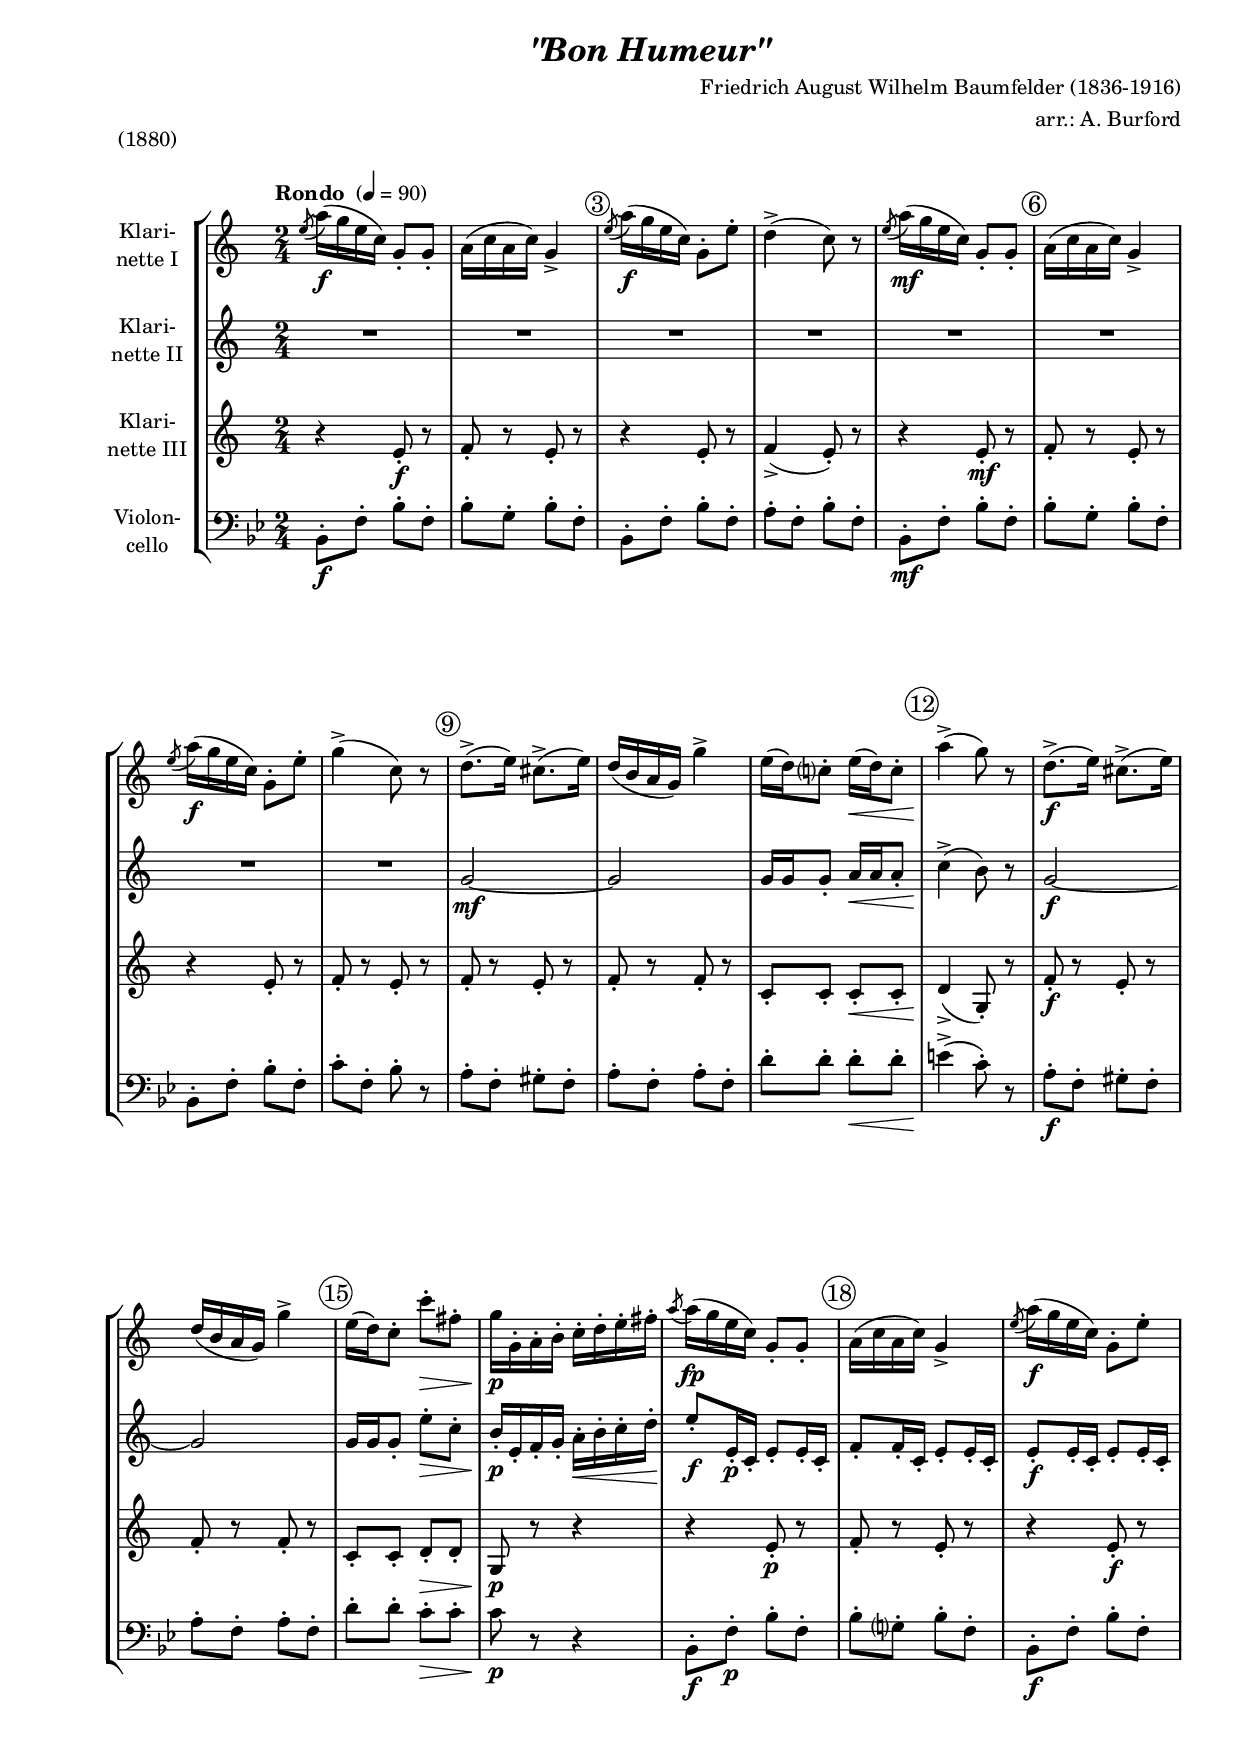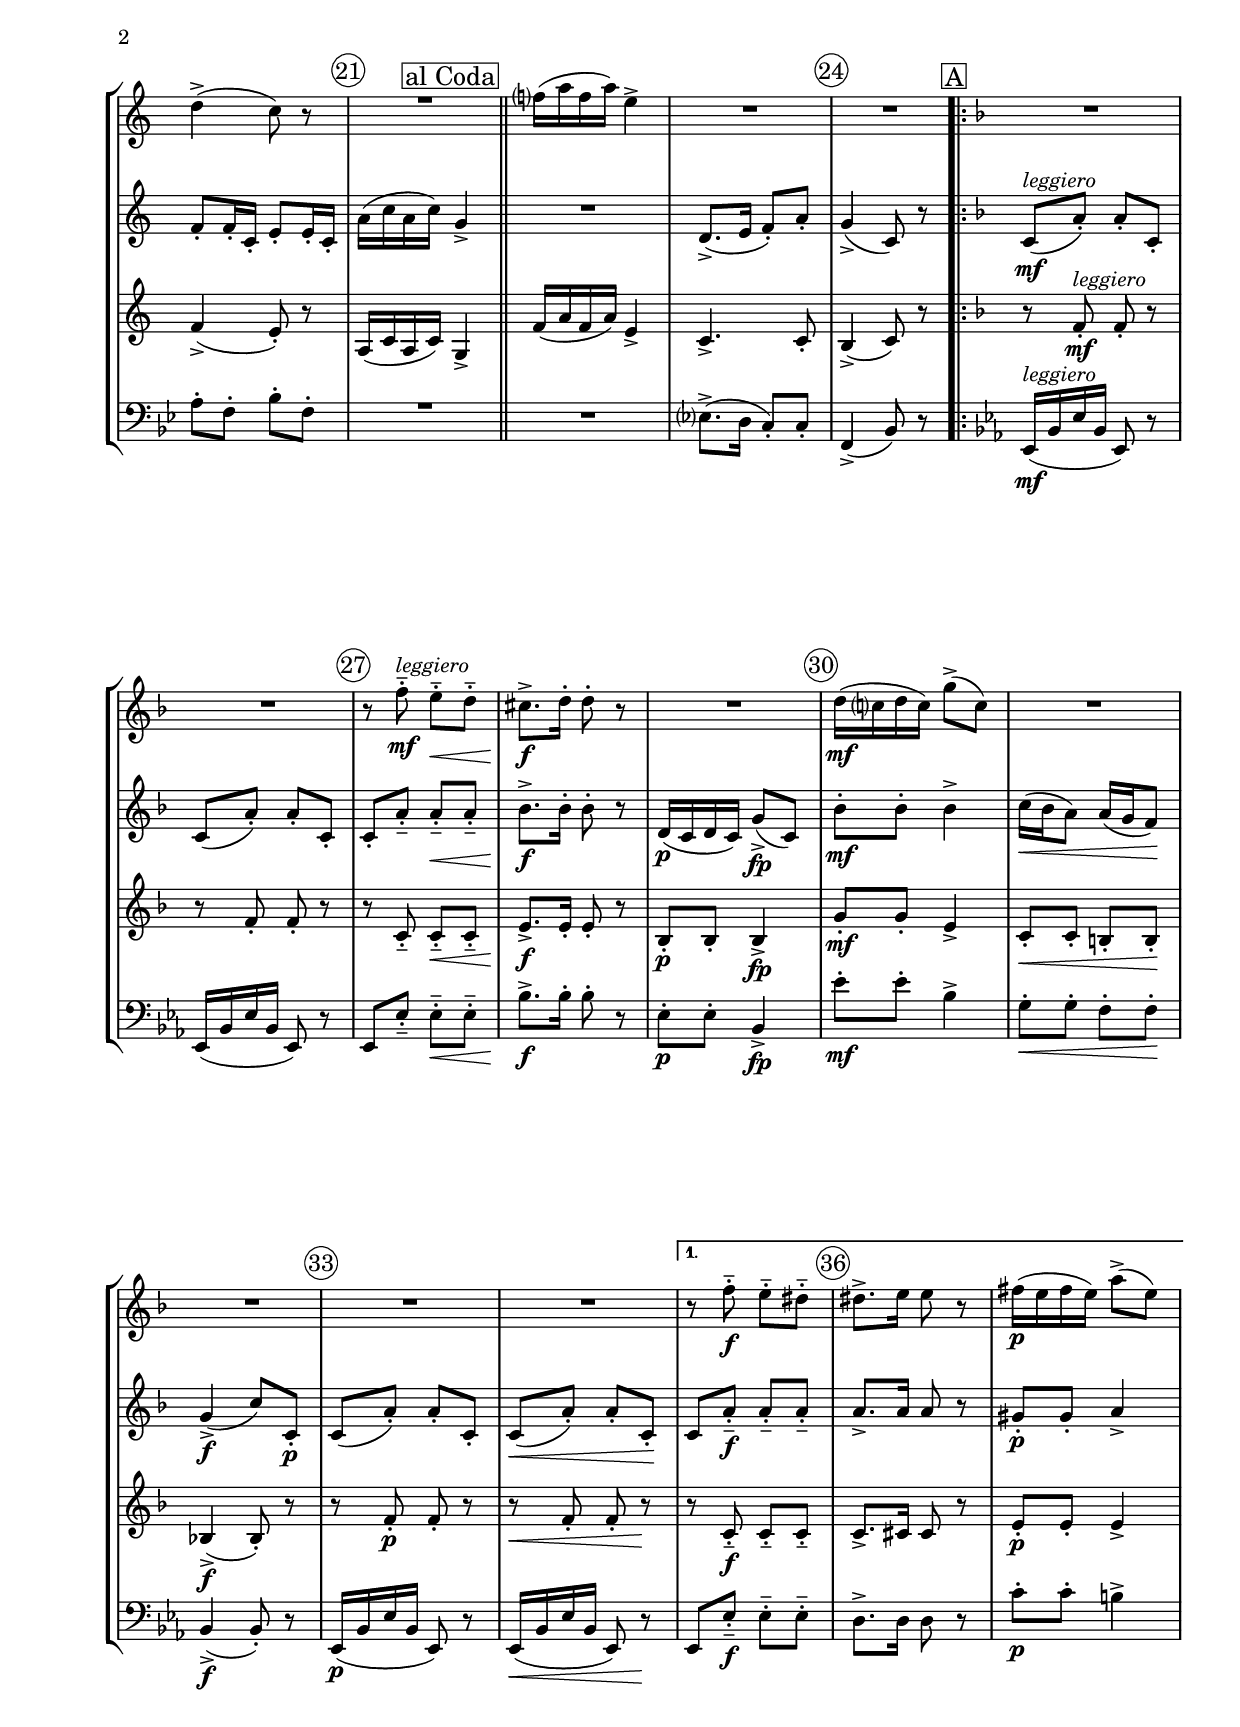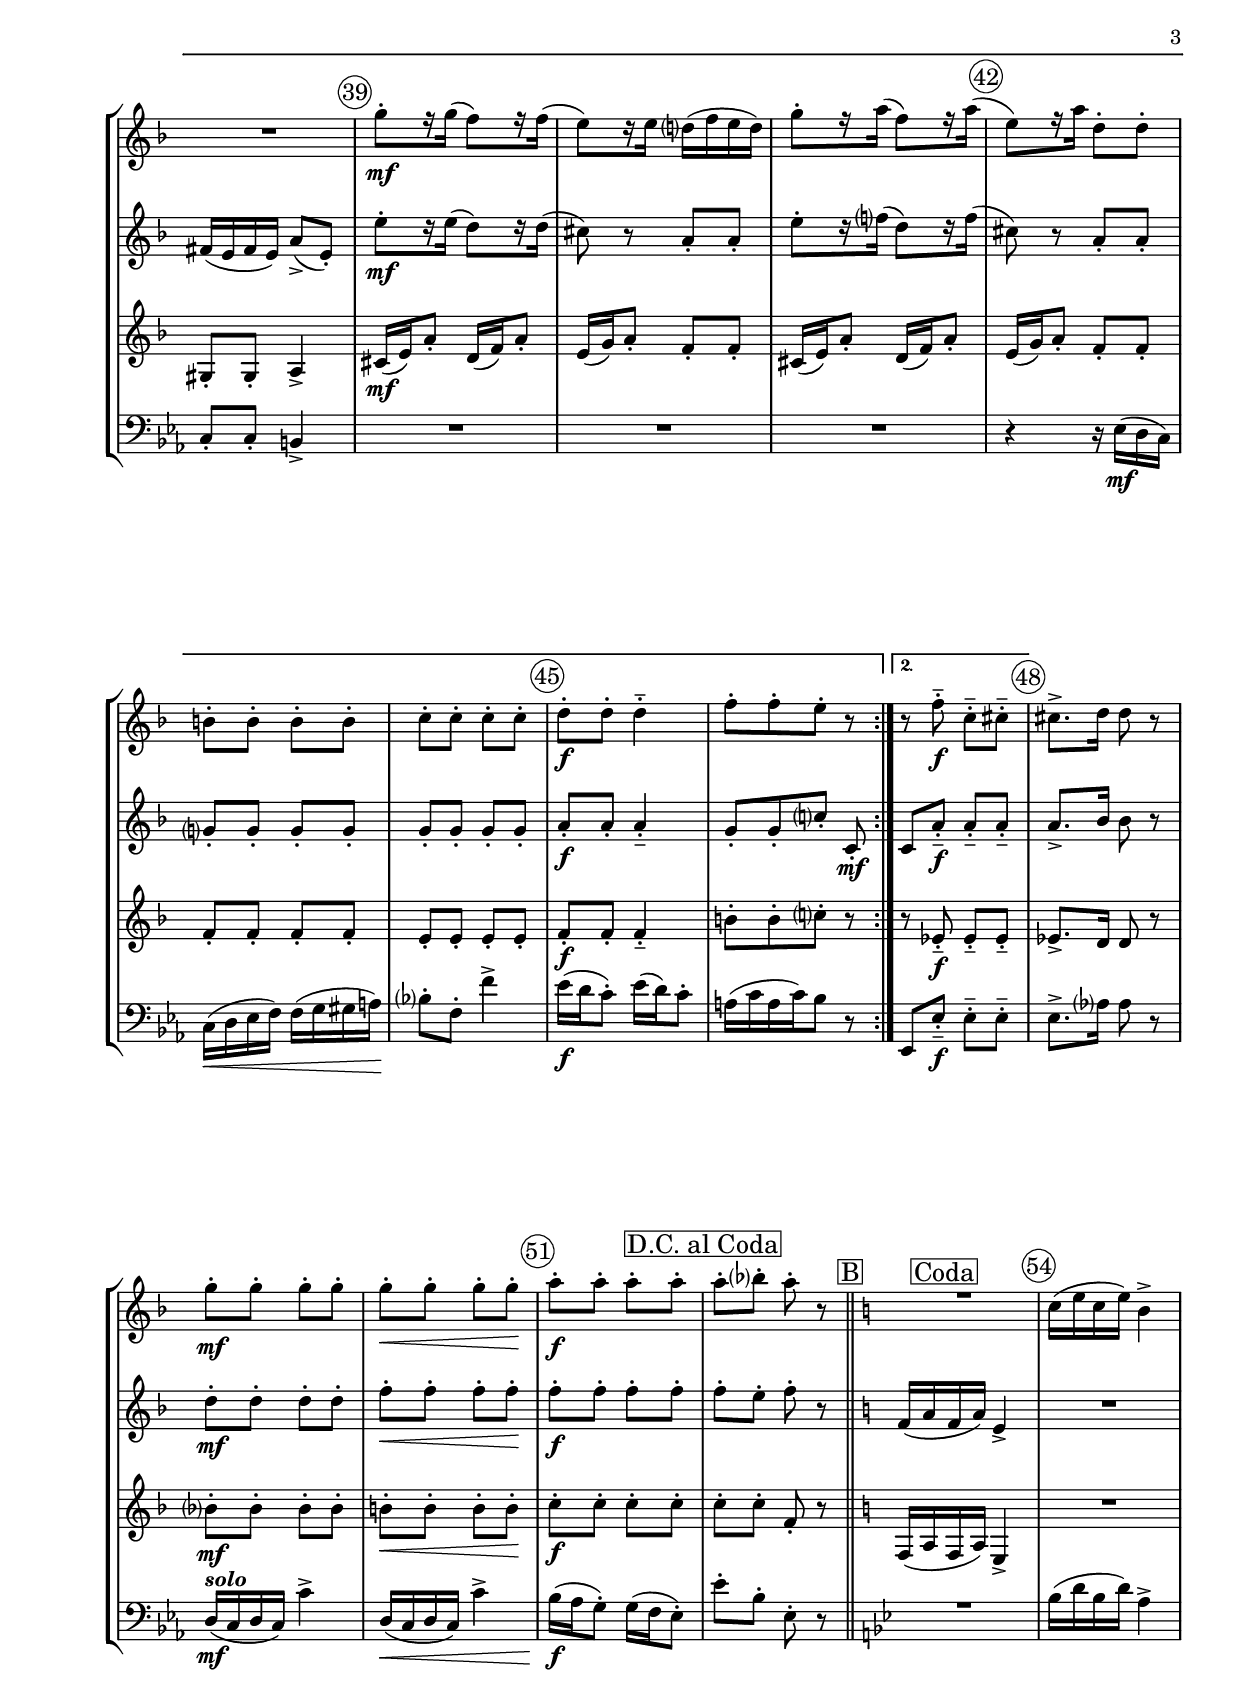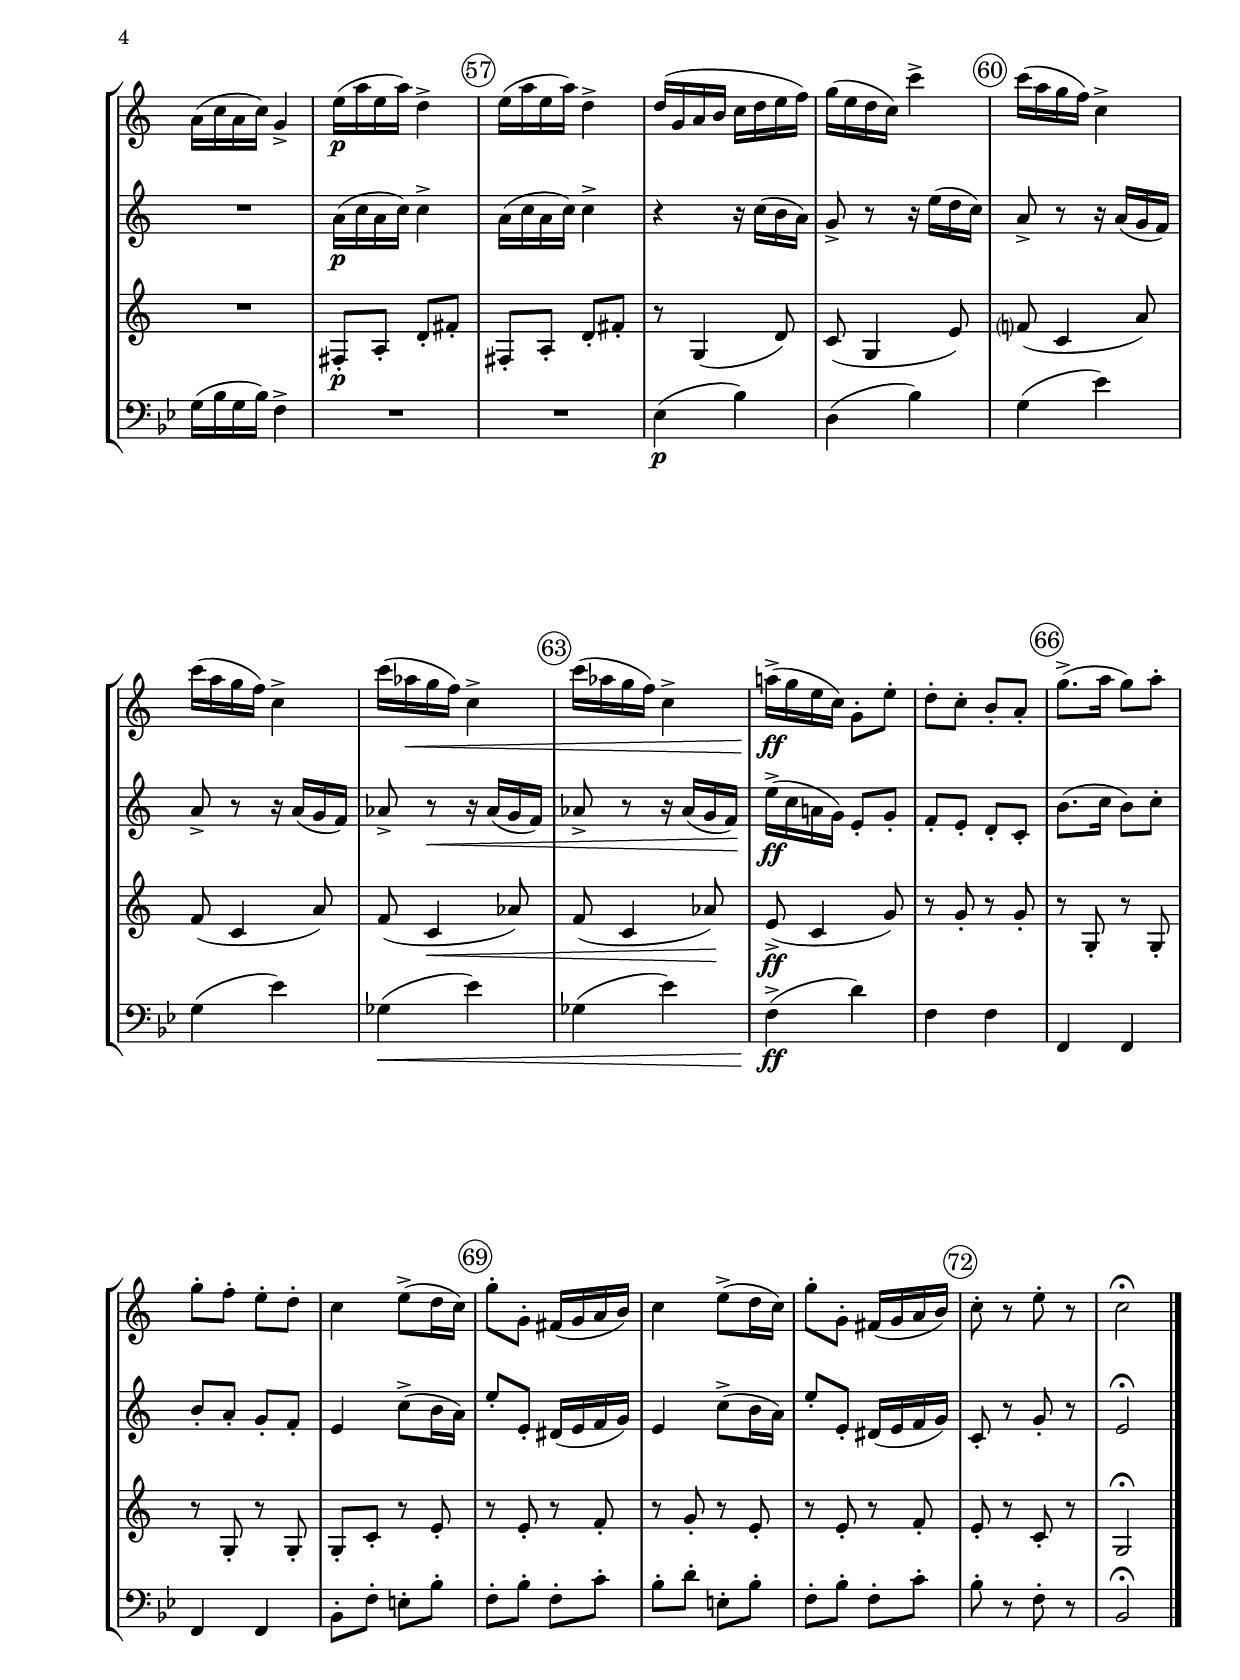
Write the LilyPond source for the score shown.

\version "2.18.2"
\include "deutsch.ly"
  
#(set-global-staff-size 18)

\header {
  title     = \markup \bold \italic "\"Bon Humeur\""
  composer  = "Friedrich August Wilhelm Baumfelder (1836-1916)"
  arranger  = "arr.: A. Burford"
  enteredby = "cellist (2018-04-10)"
  piece     = "(1880)"
}

voiceconsts = {
  \key c \major
  \time 2/4
  \clef "treble"
%  \numericTimeSignature
  \compressFullBarRests
  % Set default beaming for all staves
% \set Timing.beamExceptions = #'()
% \set Timing.baseMoment     = #(ly:make-moment 1 4)
% \set Timing.beatStructure  = #'(1 1 1)
  % Print a bar number every third measure
  \override Score.BarNumber.break-visibility = ##(#t #t #t)
  \set Score.barNumberVisibility = #(every-nth-bar-number-visible 3)
  % Draw a circle round the following bar number(s)
  \override Score.BarNumber.stencil
    = #(make-stencil-circler 0.1 0.25 ly:text-interface::print)
  % Increase the size of the bar number by 25%
  \override Score.BarNumber.font-size = #1.25
  % Center-align bar numbers
  \override Score.BarNumber.self-alignment-X = #CENTER
  \tempo "Rondo " 4=90
}

micl = "clarinet"
mifl = "flute"
miob = "oboe"
mifh = "french horn"
misx = "tenor sax"
mist = "string ensemble 1"
miba = "cello"

boxa = {           \mark \markup \box "A" \key f \major }
boxb = { \bar "||" \mark \markup \box "B" \key c \major }

alco = \mark \markup \box "al Coda"
dcac = \mark \markup \box "D.C. al Coda"
koda = \mark \markup \box "Coda"
legg = \markup \italic "leggiero"
solo = \markup \bold \italic "solo"

va = \relative c'' {
  \voiceconsts

  \acciaccatura e8 a16(\f g e c) g8-. g-.
  a16( c a c) g4->
  \acciaccatura e'8 a16(\f g e c) g8-. e'-.
  d4(-> c8) r
  \acciaccatura e8 a16(\mf g e c) g8-. g-.

  a16( c a c) g4->
  \acciaccatura e'8 a16(\f g e c) g8-. e'-.
  g4(-> c,8) r
  d8.(-> e16) cis8.(-> e16)
  d( h a g) g'4->
  e16( d) c?8-. e16(\< d) c8-.

  a'4(->\! g8) r
  d8.(->\f e16) cis8.(-> e16)
  d( h a g) g'4->
  e16( d) c8-. c'-.\> fis,-.
  g16\!\p g,-. a-. h-. c-. d-. e-. fis-.\!
  \acciaccatura a8 a16(\fp g e c) g8-. g-.

  a16( c a c) g4->
  \acciaccatura e'8 a16(\f g e c) g8-. e'-.
  d4(-> c8) r
  << R2 \\ { s4 \alco s } >> \bar "||"
  f?16( a f a) e4->
  R2*2 \boxa

  \repeat volta 2 {
    R2*2
    r8 f---.^\legg\mf e---.\< d---.
    cis8.->\!\f d16-. d8-. r
    R2
    d16(\mf c? d c) g'8(-> c,)
    R2*4
  }
  \alternative {
    {
      r8 f---.\f e---. dis---.
      dis8.-> e16 e8 r
      fis16(\p e fis e) a8(-> e)
      R2
      g8[-.\mf r16 g]( f8)[ r16 f](
      e8)[ r16 e] d?( f e d)
      g8[-. r16 a]( f8)[ r16 a](
      e8)[ r16 a] d,8-. d-.
      h-. h-. h-. h-.
      c-. c-. c-. c-.
      d-.\f d-. d4---.
      f8[-. f-. e]-. r
    }
    { r f8---.\f c---. cis---. }
  }
  cis8.-> d16 d8 r
  g-.\mf g-. g-. g-.
  g-.\< g-. g-. g-.\!
  a-.\f a-. a-. a-. \dcac
  a-. b?-. a-. r \boxb

  << R2 \\ { s8 \koda s4. } >>
  c,16( e c e) h4->
  a16( c a c) g4->
  e'16(\p a e a) d,4->
  e16( a e a) d,4->
  d16( g, a h c d e f)

  g( e d c) c'4->
  c16( a g f) c4->
  c'16( a g f) c4->
  c'16( as\< g f) c4->
  c'16( as g f) c4->

  a'!16(->\!\ff g e c) g8-. e'-.
  d-. c-. h-. a-.
  g'8.(-> a16 g8) a-.
  g-. f-. e-. d-.
  c4 e8(-> d16 c)

  g'8-. g,-. fis16( g a h)
  c4 e8(-> d16 c)
  g'8-. g,-. fis16( g a h)
  c8-. r e-. r
  c2\fermata \bar "|."
}

vb = \relative c'' {
  \voiceconsts

  \grace s8
  R2*8
  g2~\mf
  g
  g16 g g8-. a16\< a a8-.
  c4(->\! h8) r

  g2~\f
  g
  g16 g g8-. e'8-.\> c-.
  h16-.\!\p e,-. f-. g-. a-.\< h-. c-. d-.\!
  e8-.\f e,16-.\p c-. e8-. e16-. c-.
  f8-. f16-. c-. e8-. e16-. c-.

  e8-.\f e16-. c-. e8-. e16-. c-.
  f8-. f16-. c-. e8-. e16-. c-.
  a'( c a c) \alco g4-> \bar "||"
  R2
  d8.(-> e16 f8)-. a-.
  g4(-> c,8) r \boxa

  \repeat volta 2 {
    c(^\legg\mf a')-. a-. c,-.
    c( a')-. a-. c,-.
    c-. a'---. a---.\< a---.
    b8.->\!\f b16-. b8-. r
    d,16(\p c d c) g'8(->\fp c,)
    b'-.\mf b-. b4->

    c16(\< b a8) a16( g f8)\!
    g4(->\f c8) c,-.\p
    c(  a')-. a-. c,-.
    c(\< a')-. a-. c,-.\!
  }
  \alternative {
    {
      c a'---.\f a---. a---.
      a8.-> a16 a8 r

      gis-.\p gis-. a4->
      fis16( e fis e) a8(-> e)-.
      e'[-.\mf r16 e]( d8)[ r16 d](
      cis8) r a-. a-.
      e'[-. r16 f?]( d8)[ r16 f](
      cis8) r a-. a-.

      g?-. g-. g-. g-.
      g-. g-. g-. g-.
      a-.\f a-. a4---.
      g8[-. g-. c?]-. c,-.\mf
    }
    { c a'---.\f a---. a---. }
  }
  a8.-> b16 b8 r
  d-.\mf d-. d-. d-.
  f-.\< f-. f-. f-.\!
  f-.\f f-. f-. f-. \dcac
  f-. e-. f-. r \boxb

  f,16( a \koda f a) e4->
  R2*2
  a16(\p c a c) c4->
  a16( c a c) c4->
  r r16 c( h a)

  g8-> r r16 e'( d c)
  a8-> r r16 a( g f)
  a8-> r r16 a( g f)
  as8-> r\< r16 as( g f)
  as8-> r r16 as( g f)\!

  e'16(->\ff c a! g) e8-. g-.
  f-. e-. d-. c-.
  h'8.( c16 h8) c-.
  h-. a-. g-. f-.
  e4 c'8(-> h16 a)

  e'8-. e,-. dis16( e f g)
  e4 c'8(-> h16 a)
  e'8-. e,-. dis16( e f g)
  c,8-. r g'-. r
  e2\fermata \bar "|."
}

vc = \relative c' {
  \voiceconsts

  \grace s8 r4 e8-.\f r
  f-. r e-. r
  r4 e8-. r
  f4(-> e8)-. r
  r4 e8-.\mf r

  f-. r e-. r
  r4 e8-. r
  f-. r e-. r
  f-. r e-. r
  f-. r f-. r
  c-. c-. c-.\< c-.

  d4(->\! g,8)-. r
  f'-.\f r e-. r
  f-. r f-. r
  c-. c-. d-.\> d-.
  g,\!\p r r4
  r e'8-.\p r

  f-. r e-. r
  r4 e8-.\f r
  f4(-> e8)-. r
  a,16( c a c) \alco g4-> \bar "||"
  f'16( a f a) e4->
  c4.-> c8-.

  h4(-> c8) r \boxa

  \repeat volta 2 {
    r f-.^\legg\mf f-. r
    r f-. f-. r
    r c---. c---.\< c---.
    e8.->\!\f e16-. e8-. r
    b-.\p b-. b4->\fp

    g'8-.\mf g-. e4->
    c8-.\< c-. h-. h-.\!
    b!4(->\f b8)-. r
    r f'-.\p f-. r
    r\< f-. f-. r\!
  }
  \alternative {
    {
      r c---.\f c---. c---.

      c8.-> cis16 cis8 r
      e-.\p e-. e4->
      gis,8-. gis-. a4->
      cis16(\mf e) a8-. d,16( f) a8-.
      e16( g) a8-. f-. f-.
      cis16( e) a8-. d,16( f) a8-.

      e16( g) a8-. f-. f-.
      f-. f-. f-. f-.
      e-. e-. e-. e-.
      f-.\f f-. f4---.
      h8[-. h-. c?]-. r
    }
    { r es,---.\f es---. es---. }
  }

  es8.-> d16 d8 r
  b'?-.\mf b-. b-. b-.
  h-.\< h-. h-. h-.\!
  c-.\f c-. c-. c-. \dcac
  c-. c-. f,-. r \boxb

  f,16( a \koda f a) e4->
  R2*2
  fis8-.\p a-. d-. fis-.
  fis,-. a-. d-. fis-.
  r g,4( d'8)

  c( g4 e'8)
  f?( c4 a'8)
  f( c4 a'8)
  f( c4\< as'8)
  f( c4 as'8)\!

  e(->\ff c4 g'8)
  r g-. r g-.
  r g,-. r g-.
  r g-. r g-.
  g-. c-. r e-.

  r e-. r f-.
  r g-. r e-.
  r e-. r f-.
  e-. r c-. r
  g2\fermata \bar "|."
}

vd = \relative c {
  \voiceconsts
  \clef "bass"

  \grace s8 c-.\f g'-. c-. g-.
  c-. a-. c-. g-.
  c,-. g'-. c-. g-.
  h-. g-. c-. g-.
  c,-.\mf g'-. c-. g-.
  c-. a-. c-. g-.

  c,-. g'-. c-. g-.
  d'-. g,-. c-. r
  h-. g-. ais-. g-.
  h-. g-. h-. g-.
  e'-. e-. e-.\< e-.
  fis4(->\! d8)-. r

  h-.\f g-. ais-. g-.
  h-. g-. h-. g-.
  e'-. e-. d-.\> d-.
  d\!\p r r4
  c,8-.\f g'-.\p c-. g-.
  c-. a?-. c-. g-.

  c,-.\f g'-. c-. g-.
  h-. g-. c-. g-.
  << R2 \\ { s4 \alco s } >> \bar "||"
  R2
  f?8.(-> e16 d8)-. d-.
  g,4(-> c8) r \boxa

  \repeat volta 2 {
    f,16(^\legg\mf c' f c f,8) r
    f16( c' f c f,8) r
    f f'---. f---.\< f---.
    c'8.->\!\f c16-. c8-. r
    f,-.\p f-. c4->\fp
    f'8-.\mf f-. c4->
    a8-.\< a-. g-. g-.\!

    c,4(->\f c8)-. r
    f,16(\p c' f c f,8) r
    f16(\< c' f c f,8) r\!
  }
  \alternative {
    {
      f f'---.\f f---. f---.
      e8.-> e16 e8 r
      d'-.\p d-. cis4->

      d,8-. d-. cis4->
      R2*3
      r4 r16 f(\mf e d)
      d(\< e f g) g( a ais h)\!
      c?8-. g-. g'4->
      f16(\f e d8)-. f16( e) d8-.
      h16[( d h d) c8] r
    }
    { f,, f'---.\f f---. f---. }
  }
  f8.-> b?16 b8 r
  e,16(^\solo\mf d e d) d'4->
  e,16(\< d e d) d'4->
  c16(\!\f b a8)-. a16( g f8)-. \dcac
  f'-. c-. f,-. r \boxb

  << R2 \\ { s8 \koda s4. } >>
  c'16( e c e) h4->
  a16( c a c) g4->
  R2*2
  f4(\p c')
  e,( c')
  a( f')

  a,( f')
  as,(\< f')
  as,( f')
  g,(->\!\ff e')
  g, g
  g, g
  g g

  c8-. g'-. fis-. c'-.
  g-. c-. g-. d'-.
  c-. e-. fis,-. c'-.
  g-. c-. g-. d'-.
  c-. r g-. r
  c,2\fermata \bar "|."
}


music = \new StaffGroup <<
      \new Staff {
	\set Staff.midiInstrument = \micl
	\set Staff.instrumentName = \markup \center-column { "Klari-" "nette I" }
	\transpose c c { \va }
      }

      \new Staff {
	\set Staff.midiInstrument = \micl
	\set Staff.instrumentName = \markup \center-column { "Klari-" "nette II" }
	\transpose c c { \vb }
      }

      \new Staff {
	\set Staff.midiInstrument = \micl
	\set Staff.instrumentName = \markup \center-column { "Klari-" "nette III" }
	\transpose c c { \vc }
      }

      \new Staff {
	\set Staff.midiInstrument = \miba
	\set Staff.instrumentName = \markup \center-column { "Violon-" "cello" }
	\transpose c b, { \vd }
      }
>>

\book {
  \score {
    \music
    \layout {}
  }

  \paper {
    left-margin = 2\cm
  }

  \score {
    \unfoldRepeats \music

    \midi {
      \context {
        \Score
      }
    }
  }
}
